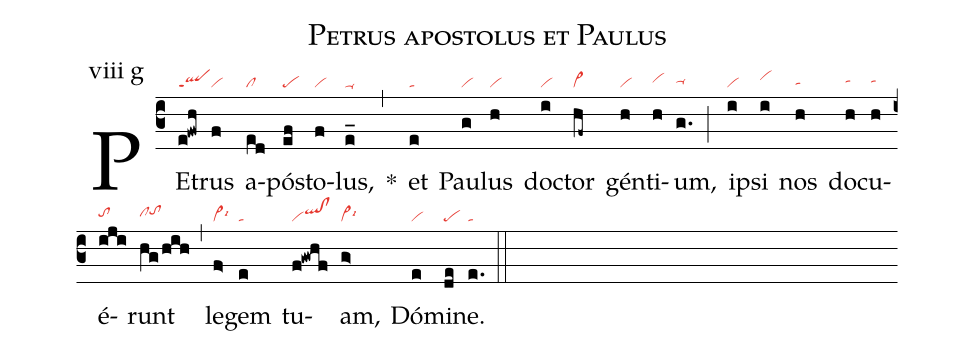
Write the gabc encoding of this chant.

name: Petrus apostolus et Paulus;
annotation: viii g;
mode: 8;
nabc-lines: 1;
%%
(c3)
PE(e!fwh|qlppt1)trus(f|vi) a(ed|cl)pó(ef|pe)sto(f|vi)lus,(e_|ta-) *(,)
et(e|ta) Pau(g|vi)lus(h|vi) do(i|vi)ctor(hf~|vi>) gén(h|vi)ti(h|vihh)um,(g.|ta-hh) (;)
i(i|vi)psi(i|vihi) nos(h|tahg) do(h|tahh)cu(h|tahh)é(iji|tohh)runt(hg/hih|clhhtohi) (,)
le(f>|vi>lsi6)gem(e|ta) tu(f!gwhf|viqlhi!clhi)am,(g>|vi>lsi6) Dó(e|vi)mi(de|pe)ne.(e.|ta) (::)
